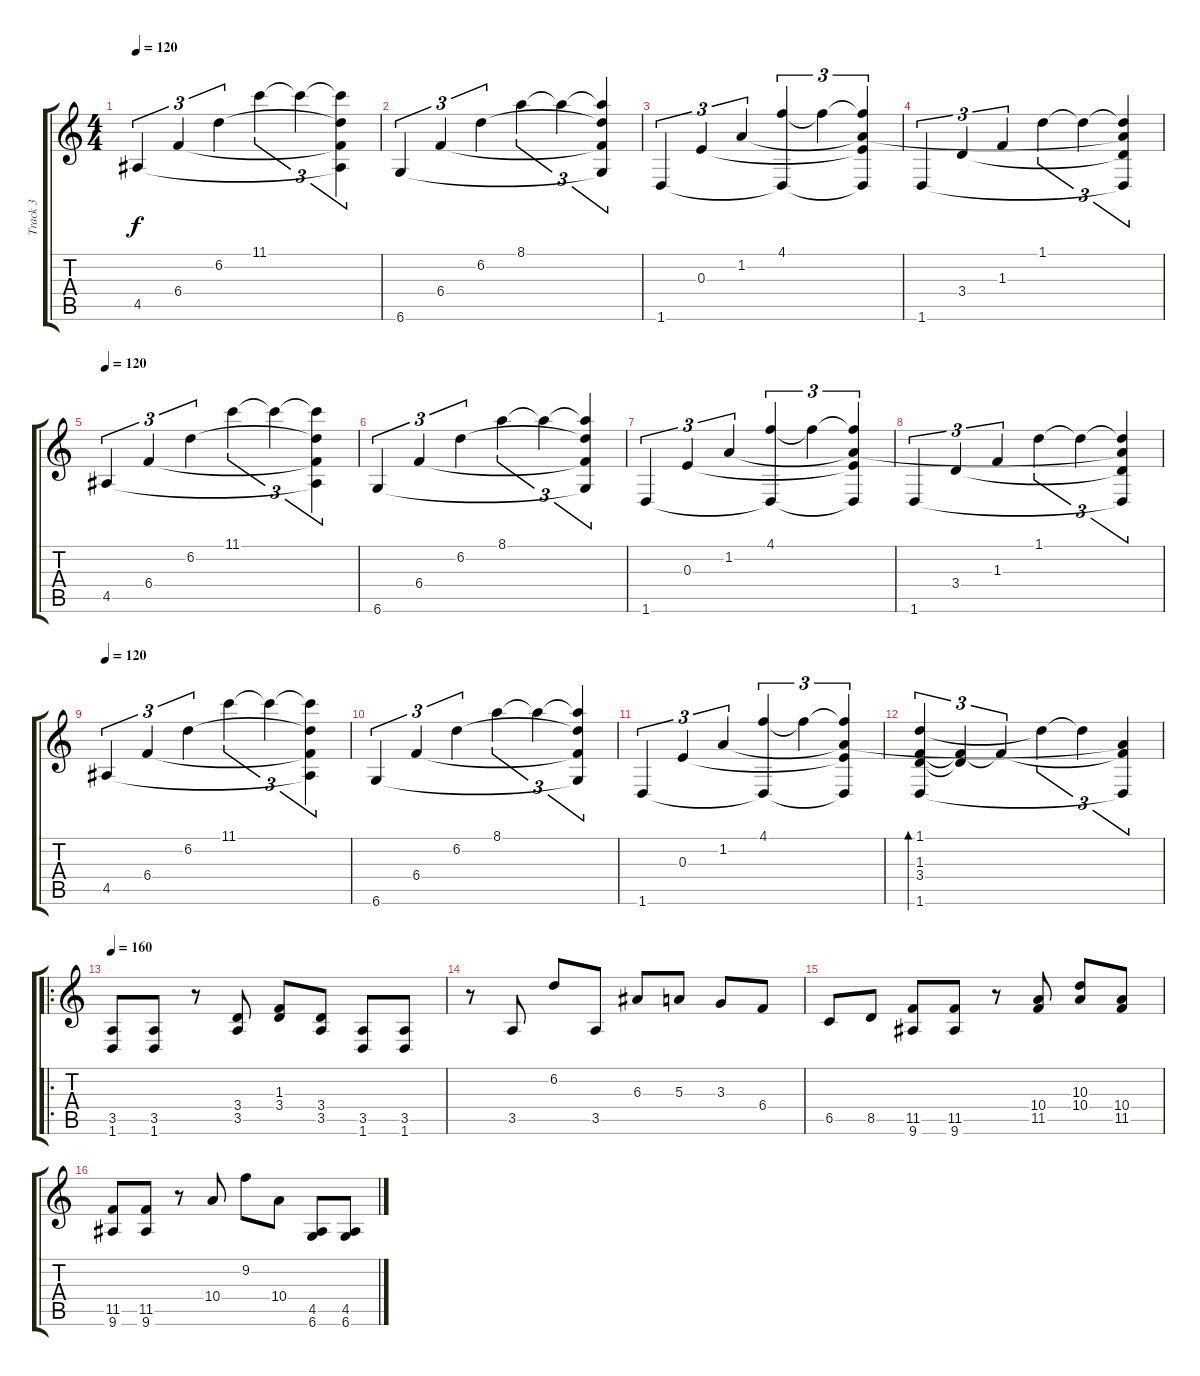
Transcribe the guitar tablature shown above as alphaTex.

\track ("Track 3" "Track 3") {instrument overdrivenguitar}
\staff {score tabs}
\tuning (Db4 Ab3 E3 B2 Gb2 Db2) {hide}
\ts (4 4)
\tempo 120
\clef g2
\ks c
4.5.4{tu (3 2) dy f instrument electricguitarmuted} 6.4.4{tu (3 2)} 6.2.4{tu (3 2)} 11.1.4{tu (3 2)} 11.1{t}.4{tu (3 2)} (11.1{t} 6.2{t} 6.4{t} 4.5{t}).4{tu (3 2)} |
6.6.4{tu (3 2)} 6.4.4{tu (3 2)} 6.2.4{tu (3 2)} 8.1.4{tu (3 2)} 8.1{t}.4{tu (3 2)} (8.1{t} 6.2{t} 6.4{t} 6.6{t}).4{tu (3 2)} |
1.6.4{tu (3 2)} 0.3.4{tu (3 2)} 1.2.4{tu (3 2)} (4.1 1.6{t}).4{tu (3 2)} 4.1{t}.4{tu (3 2)} (4.1{t} 1.2{t} 0.3{t} 1.6{t}).4{tu (3 2)} |
1.6.4{tu (3 2)} 3.4.4{tu (3 2)} 1.3.4{tu (3 2)} 1.1.4{tu (3 2)} 1.1{t}.4{tu (3 2)} (1.1{t} 1.2{t} 3.4{t} 1.6{t}).4{tu (3 2)} |
\tempo 120
4.5.4{tu (3 2) instrument electricguitarmuted} 6.4.4{tu (3 2)} 6.2.4{tu (3 2)} 11.1.4{tu (3 2)} 11.1{t}.4{tu (3 2)} (11.1{t} 6.2{t} 6.4{t} 4.5{t}).4{tu (3 2)} |
6.6.4{tu (3 2)} 6.4.4{tu (3 2)} 6.2.4{tu (3 2)} 8.1.4{tu (3 2)} 8.1{t}.4{tu (3 2)} (8.1{t} 6.2{t} 6.4{t} 6.6{t}).4{tu (3 2)} |
1.6.4{tu (3 2)} 0.3.4{tu (3 2)} 1.2.4{tu (3 2)} (4.1 1.6{t}).4{tu (3 2)} 4.1{t}.4{tu (3 2)} (4.1{t} 1.2{t} 0.3{t} 1.6{t}).4{tu (3 2)} |
1.6.4{tu (3 2)} 3.4.4{tu (3 2)} 1.3.4{tu (3 2)} 1.1.4{tu (3 2)} 1.1{t}.4{tu (3 2)} (1.1{t} 1.2{t} 3.4{t} 1.6{t}).4{tu (3 2)} |
\tempo 120
4.5.4{tu (3 2) instrument electricguitarmuted} 6.4.4{tu (3 2)} 6.2.4{tu (3 2)} 11.1.4{tu (3 2)} 11.1{t}.4{tu (3 2)} (11.1{t} 6.2{t} 6.4{t} 4.5{t}).4{tu (3 2)} |
6.6.4{tu (3 2)} 6.4.4{tu (3 2)} 6.2.4{tu (3 2)} 8.1.4{tu (3 2)} 8.1{t}.4{tu (3 2)} (8.1{t} 6.2{t} 6.4{t} 6.6{t}).4{tu (3 2)} |
1.6.4{tu (3 2)} 0.3.4{tu (3 2)} 1.2.4{tu (3 2)} (4.1 1.6{t}).4{tu (3 2)} 4.1{t}.4{tu (3 2)} (4.1{t} 1.2{t} 0.3{t} 1.6{t}).4{tu (3 2)} |
(1.1 1.3 3.4 1.6).4{tu (3 2) bd 240} (1.3{t} 3.4{t}).4{tu (3 2)} 1.3{t}.4{tu (3 2)} 1.1{t}.4{tu (3 2)} 1.1{t}.4{tu (3 2)} (1.2{t} 1.3{t} 1.6{t}).4{tu (3 2)} |
\ro
\tempo 160
(3.5 1.6).8{instrument overdrivenguitar} (3.5 1.6).8 r.8 (3.4 3.5).8 (1.3 3.4).8 (3.4 3.5).8 (3.5 1.6).8 (3.5 1.6).8 |
r.8 3.5.8 6.2.8 3.5.8 6.3.8 5.3.8 3.3.8 6.4.8 |
6.5.8 8.5.8 (11.5 9.6).8 (11.5 9.6).8 r.8 (10.4 11.5).8 (10.3 10.4).8 (10.4 11.5).8 |
(11.5 9.6).8 (11.5 9.6).8 r.8 10.4.8 9.2.8 10.4.8 (4.5 6.6).8 (4.5 6.6).8
